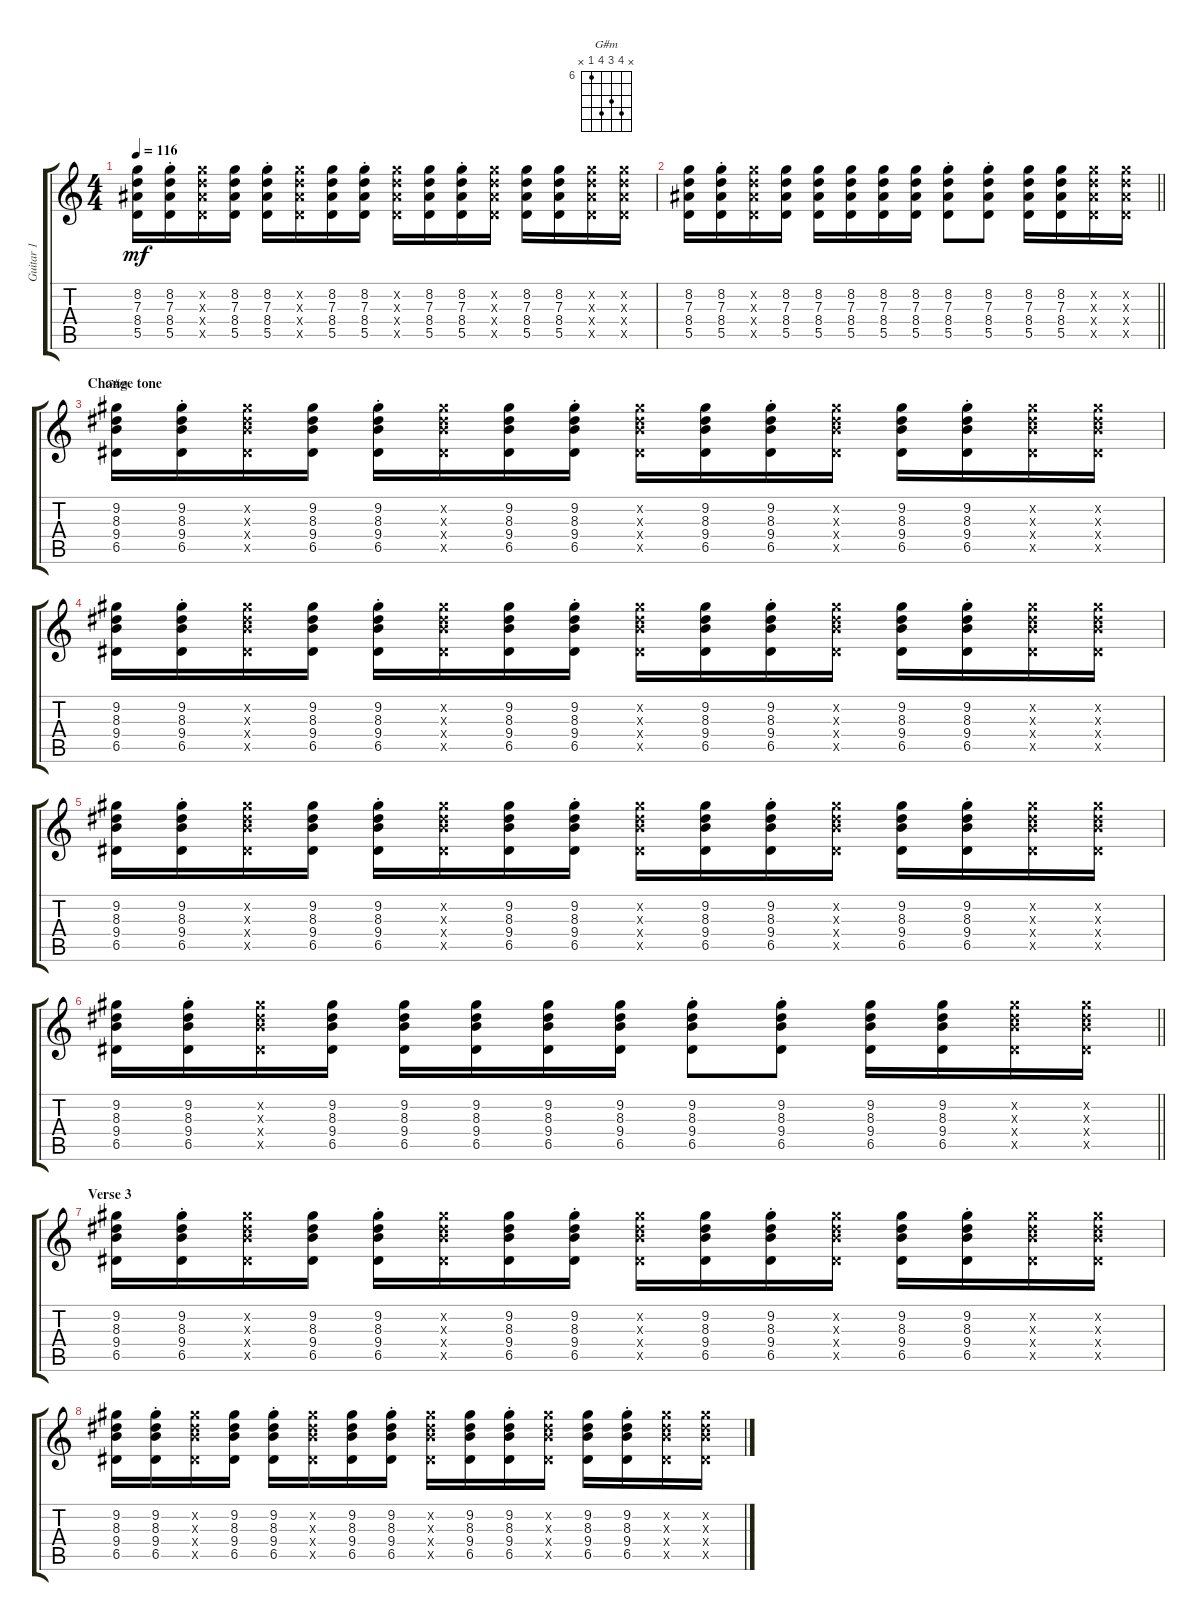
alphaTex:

\track ("Guitar 1" "Guitar 1") {instrument electricguitarclean}
\staff {score tabs}
\tuning (E4 B3 G3 D3 A2 E2) {hide}
\chord ("G#m" x 9 8 9 6 x) {firstfret 6}
\ts (4 4)
\tempo 116
\clef g2
\ks c
(8.2 7.3 8.4 5.5).16{dy mf} (8.2{st} 7.3{st} 8.4{st} 5.5{st}).16 (8.2{x} 7.3{x} 8.4{x} 5.5{x}).16 (8.2 7.3 8.4 5.5).16 (8.2{st} 7.3{st} 8.4{st} 5.5{st}).16 (8.2{x} 7.3{x} 8.4{x} 5.5{x}).16 (8.2 7.3 8.4 5.5).16 (8.2{st} 7.3{st} 8.4{st} 5.5{st}).16 (8.2{x} 7.3{x} 8.4{x} 5.5{x}).16 (8.2 7.3 8.4 5.5).16 (8.2{st} 7.3{st} 8.4{st} 5.5{st}).16 (8.2{x} 7.3{x} 8.4{x} 5.5{x}).16 (8.2 7.3 8.4 5.5).16 (8.2 7.3 8.4 5.5).16 (8.2{x} 7.3{x} 8.4{x} 5.5{x}).16 (8.2{x} 7.3{x} 8.4{x} 5.5{x}).16 |
\barLineRight lightlight
(8.2 7.3 8.4 5.5).16 (8.2{st} 7.3{st} 8.4{st} 5.5{st}).16 (8.2{x} 7.3{x} 8.4{x} 5.5{x}).16 (8.2 7.3 8.4 5.5).16 (8.2 7.3 8.4 5.5).16 (8.2 7.3 8.4 5.5).16 (8.2 7.3 8.4 5.5).16 (8.2 7.3 8.4 5.5).16 (8.2{st} 7.3{st} 8.4{st} 5.5{st}).8 (8.2{st} 7.3{st} 8.4{st} 5.5{st}).8 (8.2 7.3 8.4 5.5).16 (8.2 7.3 8.4 5.5).16 (8.2{x} 7.3{x} 8.4{x} 5.5{x}).16 (8.2{x} 7.3{x} 8.4{x} 5.5{x}).16 |
\section ("" "Change tone")
(9.2 8.3 9.4 6.5).16{ch "G#m"} (9.2{st} 8.3{st} 9.4{st} 6.5{st}).16 (9.2{x} 8.3{x} 9.4{x} 6.5{x}).16 (9.2 8.3 9.4 6.5).16 (9.2{st} 8.3{st} 9.4{st} 6.5{st}).16 (9.2{x} 8.3{x} 9.4{x} 6.5{x}).16 (9.2 8.3 9.4 6.5).16 (9.2{st} 8.3{st} 9.4{st} 6.5{st}).16 (9.2{x} 8.3{x} 9.4{x} 6.5{x}).16 (9.2 8.3 9.4 6.5).16 (9.2{st} 8.3{st} 9.4{st} 6.5{st}).16 (9.2{x} 8.3{x} 9.4{x} 6.5{x}).16 (9.2 8.3 9.4 6.5).16 (9.2{st} 8.3{st} 9.4{st} 6.5{st}).16 (9.2{x} 8.3{x} 9.4{x} 6.5{x}).16 (9.2{x} 8.3{x} 9.4{x} 6.5{x}).16 |
(9.2 8.3 9.4 6.5).16 (9.2{st} 8.3{st} 9.4{st} 6.5{st}).16 (9.2{x} 8.3{x} 9.4{x} 6.5{x}).16 (9.2 8.3 9.4 6.5).16 (9.2{st} 8.3{st} 9.4{st} 6.5{st}).16 (9.2{x} 8.3{x} 9.4{x} 6.5{x}).16 (9.2 8.3 9.4 6.5).16 (9.2{st} 8.3{st} 9.4{st} 6.5{st}).16 (9.2{x} 8.3{x} 9.4{x} 6.5{x}).16 (9.2 8.3 9.4 6.5).16 (9.2{st} 8.3{st} 9.4{st} 6.5{st}).16 (9.2{x} 8.3{x} 9.4{x} 6.5{x}).16 (9.2 8.3 9.4 6.5).16 (9.2{st} 8.3{st} 9.4{st} 6.5{st}).16 (9.2{x} 8.3{x} 9.4{x} 6.5{x}).16 (9.2{x} 8.3{x} 9.4{x} 6.5{x}).16 |
(9.2 8.3 9.4 6.5).16 (9.2{st} 8.3{st} 9.4{st} 6.5{st}).16 (9.2{x} 8.3{x} 9.4{x} 6.5{x}).16 (9.2 8.3 9.4 6.5).16 (9.2{st} 8.3{st} 9.4{st} 6.5{st}).16 (9.2{x} 8.3{x} 9.4{x} 6.5{x}).16 (9.2 8.3 9.4 6.5).16 (9.2{st} 8.3{st} 9.4{st} 6.5{st}).16 (9.2{x} 8.3{x} 9.4{x} 6.5{x}).16 (9.2 8.3 9.4 6.5).16 (9.2{st} 8.3{st} 9.4{st} 6.5{st}).16 (9.2{x} 8.3{x} 9.4{x} 6.5{x}).16 (9.2 8.3 9.4 6.5).16 (9.2{st} 8.3{st} 9.4{st} 6.5{st}).16 (9.2{x} 8.3{x} 9.4{x} 6.5{x}).16 (9.2{x} 8.3{x} 9.4{x} 6.5{x}).16 |
\barLineRight lightlight
(9.2 8.3 9.4 6.5).16 (9.2{st} 8.3{st} 9.4{st} 6.5{st}).16 (9.2{x} 8.3{x} 9.4{x} 6.5{x}).16 (9.2 8.3 9.4 6.5).16 (9.2 8.3 9.4 6.5).16 (9.2 8.3 9.4 6.5).16 (9.2 8.3 9.4 6.5).16 (9.2 8.3 9.4 6.5).16 (9.2{st} 8.3{st} 9.4{st} 6.5{st}).8 (9.2{st} 8.3{st} 9.4{st} 6.5{st}).8 (9.2 8.3 9.4 6.5).16 (9.2 8.3 9.4 6.5).16 (9.2{x} 8.3{x} 9.4{x} 6.5{x}).16 (9.2{x} 8.3{x} 9.4{x} 6.5{x}).16 |
\section ("" "Verse 3")
(9.2 8.3 9.4 6.5).16 (9.2{st} 8.3{st} 9.4{st} 6.5{st}).16 (9.2{x} 8.3{x} 9.4{x} 6.5{x}).16 (9.2 8.3 9.4 6.5).16 (9.2{st} 8.3{st} 9.4{st} 6.5{st}).16 (9.2{x} 8.3{x} 9.4{x} 6.5{x}).16 (9.2 8.3 9.4 6.5).16 (9.2{st} 8.3{st} 9.4{st} 6.5{st}).16 (9.2{x} 8.3{x} 9.4{x} 6.5{x}).16 (9.2 8.3 9.4 6.5).16 (9.2{st} 8.3{st} 9.4{st} 6.5{st}).16 (9.2{x} 8.3{x} 9.4{x} 6.5{x}).16 (9.2 8.3 9.4 6.5).16 (9.2{st} 8.3{st} 9.4{st} 6.5{st}).16 (9.2{x} 8.3{x} 9.4{x} 6.5{x}).16 (9.2{x} 8.3{x} 9.4{x} 6.5{x}).16 |
(9.2 8.3 9.4 6.5).16 (9.2{st} 8.3{st} 9.4{st} 6.5{st}).16 (9.2{x} 8.3{x} 9.4{x} 6.5{x}).16 (9.2 8.3 9.4 6.5).16 (9.2{st} 8.3{st} 9.4{st} 6.5{st}).16 (9.2{x} 8.3{x} 9.4{x} 6.5{x}).16 (9.2 8.3 9.4 6.5).16 (9.2{st} 8.3{st} 9.4{st} 6.5{st}).16 (9.2{x} 8.3{x} 9.4{x} 6.5{x}).16 (9.2 8.3 9.4 6.5).16 (9.2{st} 8.3{st} 9.4{st} 6.5{st}).16 (9.2{x} 8.3{x} 9.4{x} 6.5{x}).16 (9.2 8.3 9.4 6.5).16 (9.2{st} 8.3{st} 9.4{st} 6.5{st}).16 (9.2{x} 8.3{x} 9.4{x} 6.5{x}).16 (9.2{x} 8.3{x} 9.4{x} 6.5{x}).16
